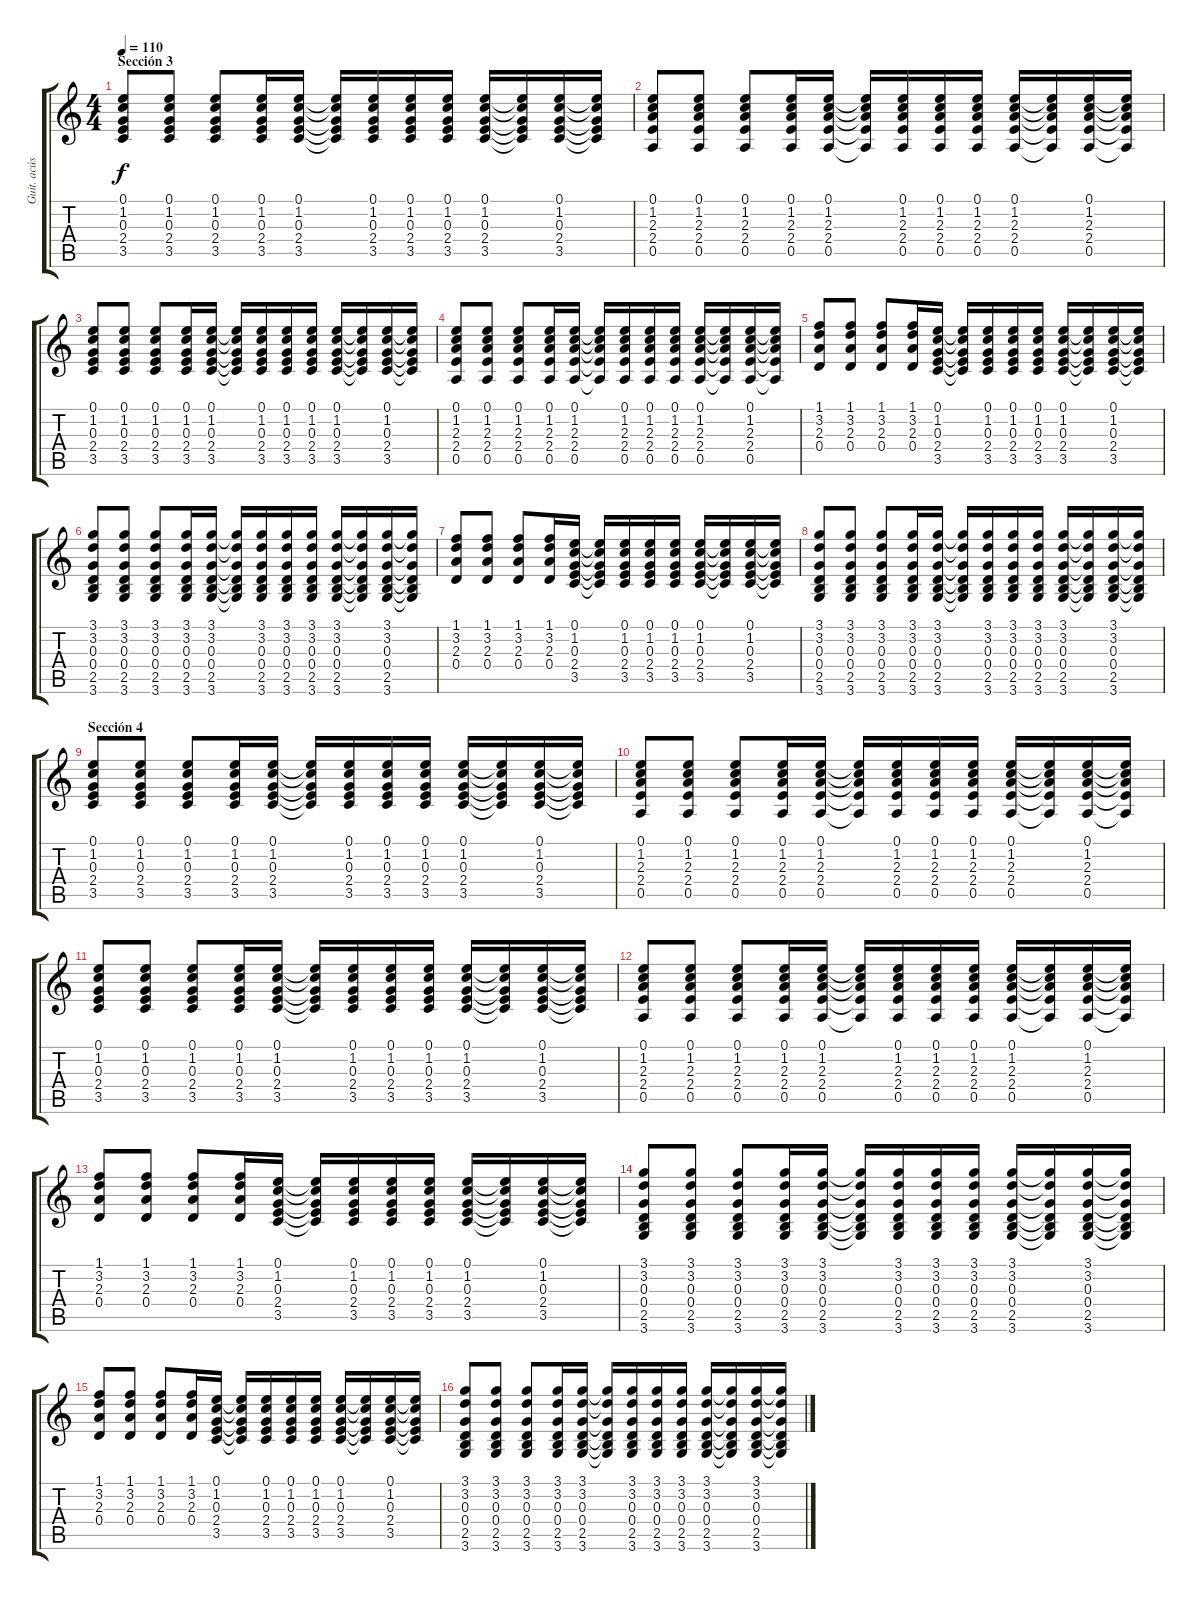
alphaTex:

\track ("Guit. acústica" "Guit. acús") {instrument acousticguitarsteel}
\staff {score tabs}
\tuning (E4 B3 G3 D3 A2 E2) {hide}
\ts (4 4)
\section ("" "Sección 3")
\tempo 110
\clef g2
\ks c
(0.1 1.2 0.3 2.4 3.5).8{dy f} (0.1 1.2 0.3 2.4 3.5).8 (0.1 1.2 0.3 2.4 3.5).8 (0.1 1.2 0.3 2.4 3.5).16 (0.1 1.2 0.3 2.4 3.5).16 (0.1{t} 1.2{t} 0.3{t} 2.4{t} 3.5{t}).16 (0.1 1.2 0.3 2.4 3.5).16 (0.1 1.2 0.3 2.4 3.5).16 (0.1 1.2 0.3 2.4 3.5).16 (0.1 1.2 0.3 2.4 3.5).16 (0.1{t} 1.2{t} 0.3{t} 2.4{t} 3.5{t}).16 (0.1 1.2 0.3 2.4 3.5).16 (0.1{t} 1.2{t} 0.3{t} 2.4{t} 3.5{t}).16 |
(0.1 1.2 2.3 2.4 0.5).8 (0.1 1.2 2.3 2.4 0.5).8 (0.1 1.2 2.3 2.4 0.5).8 (0.1 1.2 2.3 2.4 0.5).16 (0.1 1.2 2.3 2.4 0.5).16 (0.1{t} 1.2{t} 2.3{t} 2.4{t} 0.5{t}).16 (0.1 1.2 2.3 2.4 0.5).16 (0.1 1.2 2.3 2.4 0.5).16 (0.1 1.2 2.3 2.4 0.5).16 (0.1 1.2 2.3 2.4 0.5).16 (0.1{t} 1.2{t} 2.3{t} 2.4{t} 0.5{t}).16 (0.1 1.2 2.3 2.4 0.5).16 (0.1{t} 1.2{t} 2.3{t} 2.4{t} 0.5{t}).16 |
(0.1 1.2 0.3 2.4 3.5).8 (0.1 1.2 0.3 2.4 3.5).8 (0.1 1.2 0.3 2.4 3.5).8 (0.1 1.2 0.3 2.4 3.5).16 (0.1 1.2 0.3 2.4 3.5).16 (0.1{t} 1.2{t} 0.3{t} 2.4{t} 3.5{t}).16 (0.1 1.2 0.3 2.4 3.5).16 (0.1 1.2 0.3 2.4 3.5).16 (0.1 1.2 0.3 2.4 3.5).16 (0.1 1.2 0.3 2.4 3.5).16 (0.1{t} 1.2{t} 0.3{t} 2.4{t} 3.5{t}).16 (0.1 1.2 0.3 2.4 3.5).16 (0.1{t} 1.2{t} 0.3{t} 2.4{t} 3.5{t}).16 |
(0.1 1.2 2.3 2.4 0.5).8 (0.1 1.2 2.3 2.4 0.5).8 (0.1 1.2 2.3 2.4 0.5).8 (0.1 1.2 2.3 2.4 0.5).16 (0.1 1.2 2.3 2.4 0.5).16 (0.1{t} 1.2{t} 2.3{t} 2.4{t} 0.5{t}).16 (0.1 1.2 2.3 2.4 0.5).16 (0.1 1.2 2.3 2.4 0.5).16 (0.1 1.2 2.3 2.4 0.5).16 (0.1 1.2 2.3 2.4 0.5).16 (0.1{t} 1.2{t} 2.3{t} 2.4{t} 0.5{t}).16 (0.1 1.2 2.3 2.4 0.5).16 (0.1{t} 1.2{t} 2.3{t} 2.4{t} 0.5{t}).16 |
(1.1 3.2 2.3 0.4).8 (1.1 3.2 2.3 0.4).8 (1.1 3.2 2.3 0.4).8 (1.1 3.2 2.3 0.4).16 (0.1 1.2 0.3 2.4 3.5).16 (0.1{t} 1.2{t} 0.3{t} 2.4{t} 3.5{t}).16 (0.1 1.2 0.3 2.4 3.5).16 (0.1 1.2 0.3 2.4 3.5).16 (0.1 1.2 0.3 2.4 3.5).16 (0.1 1.2 0.3 2.4 3.5).16 (0.1{t} 1.2{t} 0.3{t} 2.4{t} 3.5{t}).16 (0.1 1.2 0.3 2.4 3.5).16 (0.1{t} 1.2{t} 0.3{t} 2.4{t} 3.5{t}).16 |
(3.1 3.2 0.3 0.4 2.5 3.6).8 (3.1 3.2 0.3 0.4 2.5 3.6).8 (3.1 3.2 0.3 0.4 2.5 3.6).8 (3.1 3.2 0.3 0.4 2.5 3.6).16 (3.1 3.2 0.3 0.4 2.5 3.6).16 (3.1{t} 3.2{t} 0.3{t} 0.4{t} 2.5{t} 3.6{t}).16 (3.1 3.2 0.3 0.4 2.5 3.6).16 (3.1 3.2 0.3 0.4 2.5 3.6).16 (3.1 3.2 0.3 0.4 2.5 3.6).16 (3.1 3.2 0.3 0.4 2.5 3.6).16 (3.1{t} 3.2{t} 0.3{t} 0.4{t} 2.5{t} 3.6{t}).16 (3.1 3.2 0.3 0.4 2.5 3.6).16 (3.1{t} 3.2{t} 0.3{t} 0.4{t} 2.5{t} 3.6{t}).16 |
(1.1 3.2 2.3 0.4).8 (1.1 3.2 2.3 0.4).8 (1.1 3.2 2.3 0.4).8 (1.1 3.2 2.3 0.4).16 (0.1 1.2 0.3 2.4 3.5).16 (0.1{t} 1.2{t} 0.3{t} 2.4{t} 3.5{t}).16 (0.1 1.2 0.3 2.4 3.5).16 (0.1 1.2 0.3 2.4 3.5).16 (0.1 1.2 0.3 2.4 3.5).16 (0.1 1.2 0.3 2.4 3.5).16 (0.1{t} 1.2{t} 0.3{t} 2.4{t} 3.5{t}).16 (0.1 1.2 0.3 2.4 3.5).16 (0.1{t} 1.2{t} 0.3{t} 2.4{t} 3.5{t}).16 |
(3.1 3.2 0.3 0.4 2.5 3.6).8 (3.1 3.2 0.3 0.4 2.5 3.6).8 (3.1 3.2 0.3 0.4 2.5 3.6).8 (3.1 3.2 0.3 0.4 2.5 3.6).16 (3.1 3.2 0.3 0.4 2.5 3.6).16 (3.1{t} 3.2{t} 0.3{t} 0.4{t} 2.5{t} 3.6{t}).16 (3.1 3.2 0.3 0.4 2.5 3.6).16 (3.1 3.2 0.3 0.4 2.5 3.6).16 (3.1 3.2 0.3 0.4 2.5 3.6).16 (3.1 3.2 0.3 0.4 2.5 3.6).16 (3.1{t} 3.2{t} 0.3{t} 0.4{t} 2.5{t} 3.6{t}).16 (3.1 3.2 0.3 0.4 2.5 3.6).16 (3.1{t} 3.2{t} 0.3{t} 0.4{t} 2.5{t} 3.6{t}).16 |
\section ("" "Sección 4")
(0.1 1.2 0.3 2.4 3.5).8 (0.1 1.2 0.3 2.4 3.5).8 (0.1 1.2 0.3 2.4 3.5).8 (0.1 1.2 0.3 2.4 3.5).16 (0.1 1.2 0.3 2.4 3.5).16 (0.1{t} 1.2{t} 0.3{t} 2.4{t} 3.5{t}).16 (0.1 1.2 0.3 2.4 3.5).16 (0.1 1.2 0.3 2.4 3.5).16 (0.1 1.2 0.3 2.4 3.5).16 (0.1 1.2 0.3 2.4 3.5).16 (0.1{t} 1.2{t} 0.3{t} 2.4{t} 3.5{t}).16 (0.1 1.2 0.3 2.4 3.5).16 (0.1{t} 1.2{t} 0.3{t} 2.4{t} 3.5{t}).16 |
(0.1 1.2 2.3 2.4 0.5).8 (0.1 1.2 2.3 2.4 0.5).8 (0.1 1.2 2.3 2.4 0.5).8 (0.1 1.2 2.3 2.4 0.5).16 (0.1 1.2 2.3 2.4 0.5).16 (0.1{t} 1.2{t} 2.3{t} 2.4{t} 0.5{t}).16 (0.1 1.2 2.3 2.4 0.5).16 (0.1 1.2 2.3 2.4 0.5).16 (0.1 1.2 2.3 2.4 0.5).16 (0.1 1.2 2.3 2.4 0.5).16 (0.1{t} 1.2{t} 2.3{t} 2.4{t} 0.5{t}).16 (0.1 1.2 2.3 2.4 0.5).16 (0.1{t} 1.2{t} 2.3{t} 2.4{t} 0.5{t}).16 |
(0.1 1.2 0.3 2.4 3.5).8 (0.1 1.2 0.3 2.4 3.5).8 (0.1 1.2 0.3 2.4 3.5).8 (0.1 1.2 0.3 2.4 3.5).16 (0.1 1.2 0.3 2.4 3.5).16 (0.1{t} 1.2{t} 0.3{t} 2.4{t} 3.5{t}).16 (0.1 1.2 0.3 2.4 3.5).16 (0.1 1.2 0.3 2.4 3.5).16 (0.1 1.2 0.3 2.4 3.5).16 (0.1 1.2 0.3 2.4 3.5).16 (0.1{t} 1.2{t} 0.3{t} 2.4{t} 3.5{t}).16 (0.1 1.2 0.3 2.4 3.5).16 (0.1{t} 1.2{t} 0.3{t} 2.4{t} 3.5{t}).16 |
(0.1 1.2 2.3 2.4 0.5).8 (0.1 1.2 2.3 2.4 0.5).8 (0.1 1.2 2.3 2.4 0.5).8 (0.1 1.2 2.3 2.4 0.5).16 (0.1 1.2 2.3 2.4 0.5).16 (0.1{t} 1.2{t} 2.3{t} 2.4{t} 0.5{t}).16 (0.1 1.2 2.3 2.4 0.5).16 (0.1 1.2 2.3 2.4 0.5).16 (0.1 1.2 2.3 2.4 0.5).16 (0.1 1.2 2.3 2.4 0.5).16 (0.1{t} 1.2{t} 2.3{t} 2.4{t} 0.5{t}).16 (0.1 1.2 2.3 2.4 0.5).16 (0.1{t} 1.2{t} 2.3{t} 2.4{t} 0.5{t}).16 |
(1.1 3.2 2.3 0.4).8 (1.1 3.2 2.3 0.4).8 (1.1 3.2 2.3 0.4).8 (1.1 3.2 2.3 0.4).16 (0.1 1.2 0.3 2.4 3.5).16 (0.1{t} 1.2{t} 0.3{t} 2.4{t} 3.5{t}).16 (0.1 1.2 0.3 2.4 3.5).16 (0.1 1.2 0.3 2.4 3.5).16 (0.1 1.2 0.3 2.4 3.5).16 (0.1 1.2 0.3 2.4 3.5).16 (0.1{t} 1.2{t} 0.3{t} 2.4{t} 3.5{t}).16 (0.1 1.2 0.3 2.4 3.5).16 (0.1{t} 1.2{t} 0.3{t} 2.4{t} 3.5{t}).16 |
(3.1 3.2 0.3 0.4 2.5 3.6).8 (3.1 3.2 0.3 0.4 2.5 3.6).8 (3.1 3.2 0.3 0.4 2.5 3.6).8 (3.1 3.2 0.3 0.4 2.5 3.6).16 (3.1 3.2 0.3 0.4 2.5 3.6).16 (3.1{t} 3.2{t} 0.3{t} 0.4{t} 2.5{t} 3.6{t}).16 (3.1 3.2 0.3 0.4 2.5 3.6).16 (3.1 3.2 0.3 0.4 2.5 3.6).16 (3.1 3.2 0.3 0.4 2.5 3.6).16 (3.1 3.2 0.3 0.4 2.5 3.6).16 (3.1{t} 3.2{t} 0.3{t} 0.4{t} 2.5{t} 3.6{t}).16 (3.1 3.2 0.3 0.4 2.5 3.6).16 (3.1{t} 3.2{t} 0.3{t} 0.4{t} 2.5{t} 3.6{t}).16 |
(1.1 3.2 2.3 0.4).8 (1.1 3.2 2.3 0.4).8 (1.1 3.2 2.3 0.4).8 (1.1 3.2 2.3 0.4).16 (0.1 1.2 0.3 2.4 3.5).16 (0.1{t} 1.2{t} 0.3{t} 2.4{t} 3.5{t}).16 (0.1 1.2 0.3 2.4 3.5).16 (0.1 1.2 0.3 2.4 3.5).16 (0.1 1.2 0.3 2.4 3.5).16 (0.1 1.2 0.3 2.4 3.5).16 (0.1{t} 1.2{t} 0.3{t} 2.4{t} 3.5{t}).16 (0.1 1.2 0.3 2.4 3.5).16 (0.1{t} 1.2{t} 0.3{t} 2.4{t} 3.5{t}).16 |
(3.1 3.2 0.3 0.4 2.5 3.6).8 (3.1 3.2 0.3 0.4 2.5 3.6).8 (3.1 3.2 0.3 0.4 2.5 3.6).8 (3.1 3.2 0.3 0.4 2.5 3.6).16 (3.1 3.2 0.3 0.4 2.5 3.6).16 (3.1{t} 3.2{t} 0.3{t} 0.4{t} 2.5{t} 3.6{t}).16 (3.1 3.2 0.3 0.4 2.5 3.6).16 (3.1 3.2 0.3 0.4 2.5 3.6).16 (3.1 3.2 0.3 0.4 2.5 3.6).16 (3.1 3.2 0.3 0.4 2.5 3.6).16 (3.1{t} 3.2{t} 0.3{t} 0.4{t} 2.5{t} 3.6{t}).16 (3.1 3.2 0.3 0.4 2.5 3.6).16 (3.1{t} 3.2{t} 0.3{t} 0.4{t} 2.5{t} 3.6{t}).16
